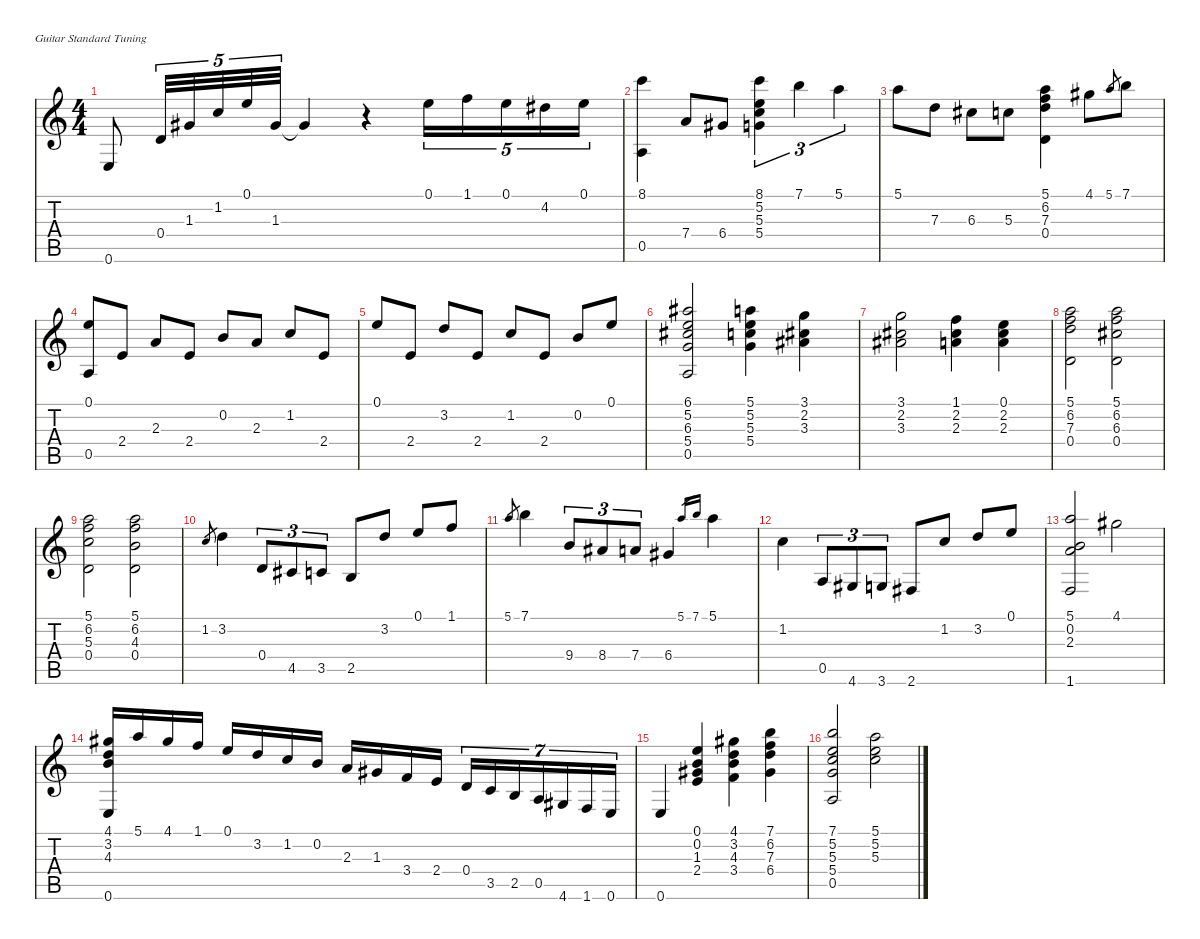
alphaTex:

\defaultSystemsLayout 4
\hideDynamics
\bracketExtendMode nobrackets
\singleTrackTrackNamePolicy hidden
\multiTrackTrackNamePolicy hidden
\firstSystemTrackNameOrientation horizontal
\otherSystemsTrackNameOrientation horizontal
\extendBarLines
\chordDiagramsInScore
\track ("Guitarra" "n.guit.") {instrument acousticguitarnylon}
\staff {score tabs}
\tuning (E4 B3 G3 D3 A2 E2)
\ts (4 4)
\tempo (87 hide)
\clef g2
\ks c
0.6.8{dy mf beam Up} 0.4.32{tu (5 4) beam Up} 1.3{acc #}.32{tu (5 4) beam Up} 1.2.32{tu (5 4) beam Up} 0.1.32{tu (5 4) beam Up} 1.3{acc #}.32{tu (5 4) beam Up} 1.3{t acc #}.4{beam Up} r.4{beam Up} 0.1.16{tu (5 4) beam Down} 1.1.16{tu (5 4) beam Down} 0.1.16{tu (5 4) beam Down} 4.2{acc #}.16{tu (5 4) beam Down} 0.1.16{tu (5 4) beam Down} |
(8.1 0.5).4{beam Down} 7.4.8{beam Up} 6.4{acc #}.8{beam Up} (8.1 5.2 5.3 5.4).4{tu (3 2) beam Down} 7.1.4{tu (3 2) beam Down} 5.1.4{tu (3 2) beam Down} |
5.1.8{beam Down} 7.3.8{beam Down} 6.3{acc #}.8{beam Down} 5.3.8{beam Down} (6.2 7.3 0.4 5.1).4{beam Down} 4.1{acc #}.8{beam Down} 5.1.8{gr beam Up} 7.1.8{beam Down} |
(0.1 0.5).8{beam Up} 2.4.8{beam Up} 2.3.8{beam Up} 2.4.8{beam Up} 0.2.8{beam Up} 2.3.8{beam Up} 1.2.8{beam Up} 2.4.8{beam Up} |
0.1.8{beam Up} 2.4.8{beam Up} 3.2.8{beam Up} 2.4.8{beam Up} 1.2.8{beam Up} 2.4.8{beam Up} 0.2.8{beam Up} 0.1.8{beam Up} |
(0.5 6.1{acc #} 5.2 6.3{acc #} 5.4).2{beam Up} (5.1 5.2 5.3 5.4).4{beam Down} (3.1 3.3{acc #} 2.2{acc #}).4{beam Down} |
(3.1 2.2{acc #} 3.3{acc #}).2{beam Down} (2.2{acc #} 2.3 1.1).4{beam Down} (0.1 2.2{acc #} 2.3).4{beam Down} |
(5.1 6.2 7.3 0.4).2{beam Down} (6.3{acc #} 5.1 6.2 0.4).2{beam Down} |
(5.3 0.4 5.1 6.2).2{beam Down} (6.2 4.3 0.4 5.1).2{beam Down} |
1.2.8{gr beam Up} 3.2.4{beam Down} 0.4.8{tu (3 2) beam Up} 4.5{acc #}.8{tu (3 2) beam Up} 3.5.8{tu (3 2) beam Up} 2.5.8{beam Up} 3.2.8{beam Up} 0.1.8{beam Up} 1.1.8{beam Up} |
5.1.8{gr beam Up} 7.1.4{beam Down} 9.4.8{tu (3 2) beam Up} 8.4{acc #}.8{tu (3 2) beam Up} 7.4.8{tu (3 2) beam Up} 6.4{acc #}.4{beam Up} 5.1.16{gr beam Up} 7.1.16{gr beam Up} 5.1.4{beam Down} |
1.2.4{beam Down} 0.5.8{tu (3 2) beam Up} 4.6{acc #}.8{tu (3 2) beam Up} 3.6.8{tu (3 2) beam Up} 2.6{acc #}.8{beam Up} 1.2.8{beam Up} 3.2.8{beam Up} 0.1.8{beam Up} |
(1.6 5.1 2.3 0.2).2{beam Up} 4.1{acc #}.2{beam Down} |
(4.1{acc #} 3.2 4.3 0.6).16{beam Up} 5.1.16{beam Up} 4.1{acc #}.16{beam Up} 1.1.16{beam Up} 0.1.16{beam Up} 3.2.16{beam Up} 1.2.16{beam Up} 0.2.16{beam Up} 2.3.16{beam Up} 1.3{acc #}.16{beam Up} 3.4.16{beam Up} 2.4.16{beam Up} 0.4.16{tu (7 4) beam Up} 3.5.16{tu (7 4) beam Up} 2.5.16{tu (7 4) beam Up} 0.5.16{tu (7 4) beam Up} 4.6{acc #}.16{tu (7 4) beam Up} 1.6.16{tu (7 4) beam Up} 0.6.16{tu (7 4) beam Up} |
0.6.4{beam Up} (0.1 0.2 1.3{acc #} 2.4).4{beam Up} (3.4 4.1{acc #} 3.2 4.3).4{beam Down} (7.1 6.2 7.3 6.4{acc #}).4{beam Down} |
(7.1 5.4 5.2 5.3 0.5).2{beam Up} (5.1 5.3 5.2).2{beam Down}
